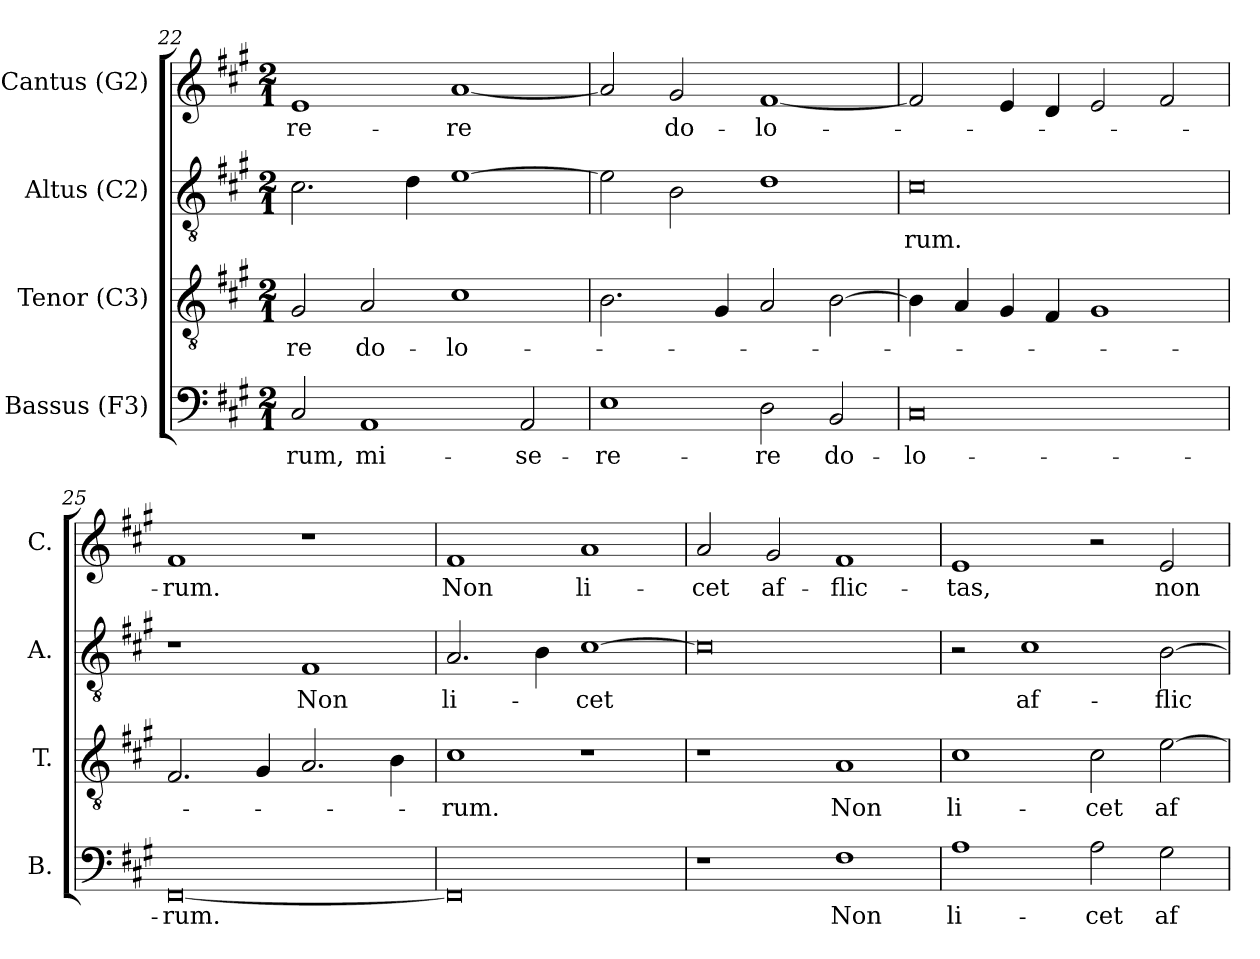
**kern	**text	**kern	**text	**kern	**text	**kern	**text
*part4	*part4	*part3	*part3	*part2	*part2	*part1	*part1
*staff4	*staff4	*staff3	*staff3	*staff2	*staff2	*staff1	*staff1
*I"Bassus (F3)	*	*I"Tenor (C3)	*	*I"Altus (C2)	*	*I"Cantus (G2)	*
*I'B.	*	*I'T.	*	*I'A.	*	*I'C.	*
*clefF4	*	*clefGv2	*	*clefGv2	*	*clefG2	*
*	*	*ITrd7c12	*	*ITrd7c12	*	*	*
*k[f#c#g#]	*	*k[f#c#g#]	*	*k[f#c#g#]	*	*k[f#c#g#]	*
*A:	*	*A:	*	*A:	*	*A:	*
*M2/1	*	*M2/1	*	*M2/1	*	*M2/1	*
=22	=22	=22	=22	=22	=22	=22	=22
!	!LO:LY:b:color=#000000	!	!	!	!	!	!
!	!	!	!LO:LY:b:color=#000000	!	!	!	!
!	!	!	!	!	!	!	!LO:LY:b:color=#000000
2C#i/	-rum,	2GG#i/	-re	2.C#i\	.	1ei	-re-
!	!LO:LY:b:color=#000000	!	!	!	!	!	!
!	!	!	!LO:LY:b:color=#000000	!	!	!	!
1AAi	mi-	2AAi/	do-	.	.	.	.
.	.	.	.	4Di\	.	.	.
!	!	!	!LO:LY:b:color=#000000	!	!	!	!
!	!	!	!	!	!	!	!LO:LY:b:color=#000000
.	.	1C#i	-lo-	[1Ei	.	[1ai	-re
!	!LO:LY:b:color=#000000	!	!	!	!	!	!
2AAi/	-se-	.	.	.	.	.	.
!!LO:PB:g=z
=23	=23	=23	=23	=23	=23	=23	=23
!	!LO:LY:b:color=#000000	!	!	!	!	!	!
1Ei	-re-	2.BBi\	.	2Ei\]	.	2ai/]	.
!	!	!	!	!	!	!	!LO:LY:b:color=#000000
.	.	.	.	2BBi\	.	2g#i/	do-
.	.	4GG#i/	.	.	.	.	.
!	!LO:LY:b:color=#000000	!	!	!	!	!	!
!	!	!	!	!	!	!	!LO:LY:b:color=#000000
2Di\	-re	2AAi/	.	1Di	.	[1f#i	-lo-
!	!LO:LY:b:color=#000000	!	!	!	!	!	!
2BBi/	do-	[2BBi\	.	.	.	.	.
=24	=24	=24	=24	=24	=24	=24	=24
!	!LO:LY:b:color=#000000	!	!	!	!	!	!
!	!	!	!	!	!LO:LY:b:color=#000000	!	!
0C#i	-lo-	4BBi\]	.	0C#i	-rum.	2f#i/]	.
.	.	4AAi/	.	.	.	.	.
.	.	4GG#i/	.	.	.	4ei/	.
.	.	4FF#i/	.	.	.	4di/	.
.	.	1GG#i	.	.	.	2ei/	.
.	.	.	.	.	.	2f#i/	.
=25	=25	=25	=25	=25	=25	=25	=25
!	!LO:LY:b:color=#000000	!	!	!	!	!	!
!	!	!	!	!	!	!	!LO:LY:b:color=#000000
[0FF#i	-rum.	2.FF#i/	.	1r	.	1f#i	-rum.
.	.	4GG#i/	.	.	.	.	.
!	!	!	!	!	!LO:LY:b:color=#000000	!	!
.	.	2.AAi/	.	1FF#i	Non	1r	.
.	.	4BBi\	.	.	.	.	.
=26	=26	=26	=26	=26	=26	=26	=26
!	!	!	!LO:LY:b:color=#000000	!	!	!	!
!	!	!	!	!	!LO:LY:b:color=#000000	!	!
!	!	!	!	!	!	!	!LO:LY:b:color=#000000
0FF#i]	.	1C#i	-rum.	2.AAi/	li-	1f#i	Non
.	.	.	.	4BBi\	.	.	.
!	!	!	!	!	!LO:LY:b:color=#000000	!	!
!	!	!	!	!	!	!	!LO:LY:b:color=#000000
.	.	1r	.	[1C#i	-cet	1ai	li-
=27	=27	=27	=27	=27	=27	=27	=27
!	!	!	!	!	!	!	!LO:LY:b:color=#000000
1r	.	1r	.	0C#i]	.	2ai/	-cet
!	!	!	!	!	!	!	!LO:LY:b:color=#000000
.	.	.	.	.	.	2g#i/	af-
!	!LO:LY:b:color=#000000	!	!	!	!	!	!
!	!	!	!LO:LY:b:color=#000000	!	!	!	!
!	!	!	!	!	!	!	!LO:LY:b:color=#000000
1F#i	Non	1AAi	Non	.	.	1f#i	-flic-
!!LO:LB:g=z
=28	=28	=28	=28	=28	=28	=28	=28
!	!LO:LY:b:color=#000000	!	!	!	!	!	!
!	!	!	!LO:LY:b:color=#000000	!	!	!	!
!	!	!	!	!	!	!	!LO:LY:b:color=#000000
1Ai	li-	1C#i	li-	2r	.	1ei	-tas,
!	!	!	!	!	!LO:LY:b:color=#000000	!	!
.	.	.	.	1C#i	af-	.	.
!	!LO:LY:b:color=#000000	!	!	!	!	!	!
!	!	!	!LO:LY:b:color=#000000	!	!	!	!
2Ai\	-cet	2C#i\	-cet	.	.	2r	.
!	!LO:LY:b:color=#000000	!	!	!	!	!	!
!	!	!	!LO:LY:b:color=#000000	!	!	!	!
!	!	!	!	!	!LO:LY:b:color=#000000	!	!
!	!	!	!	!	!	!	!LO:LY:b:color=#000000
2G#i\	af-	[2Ei\	af-	[2BBi\	-flic-	2ei/	non
=	=	=	=	=	=	=	=
*-	*-	*-	*-	*-	*-	*-	*-
